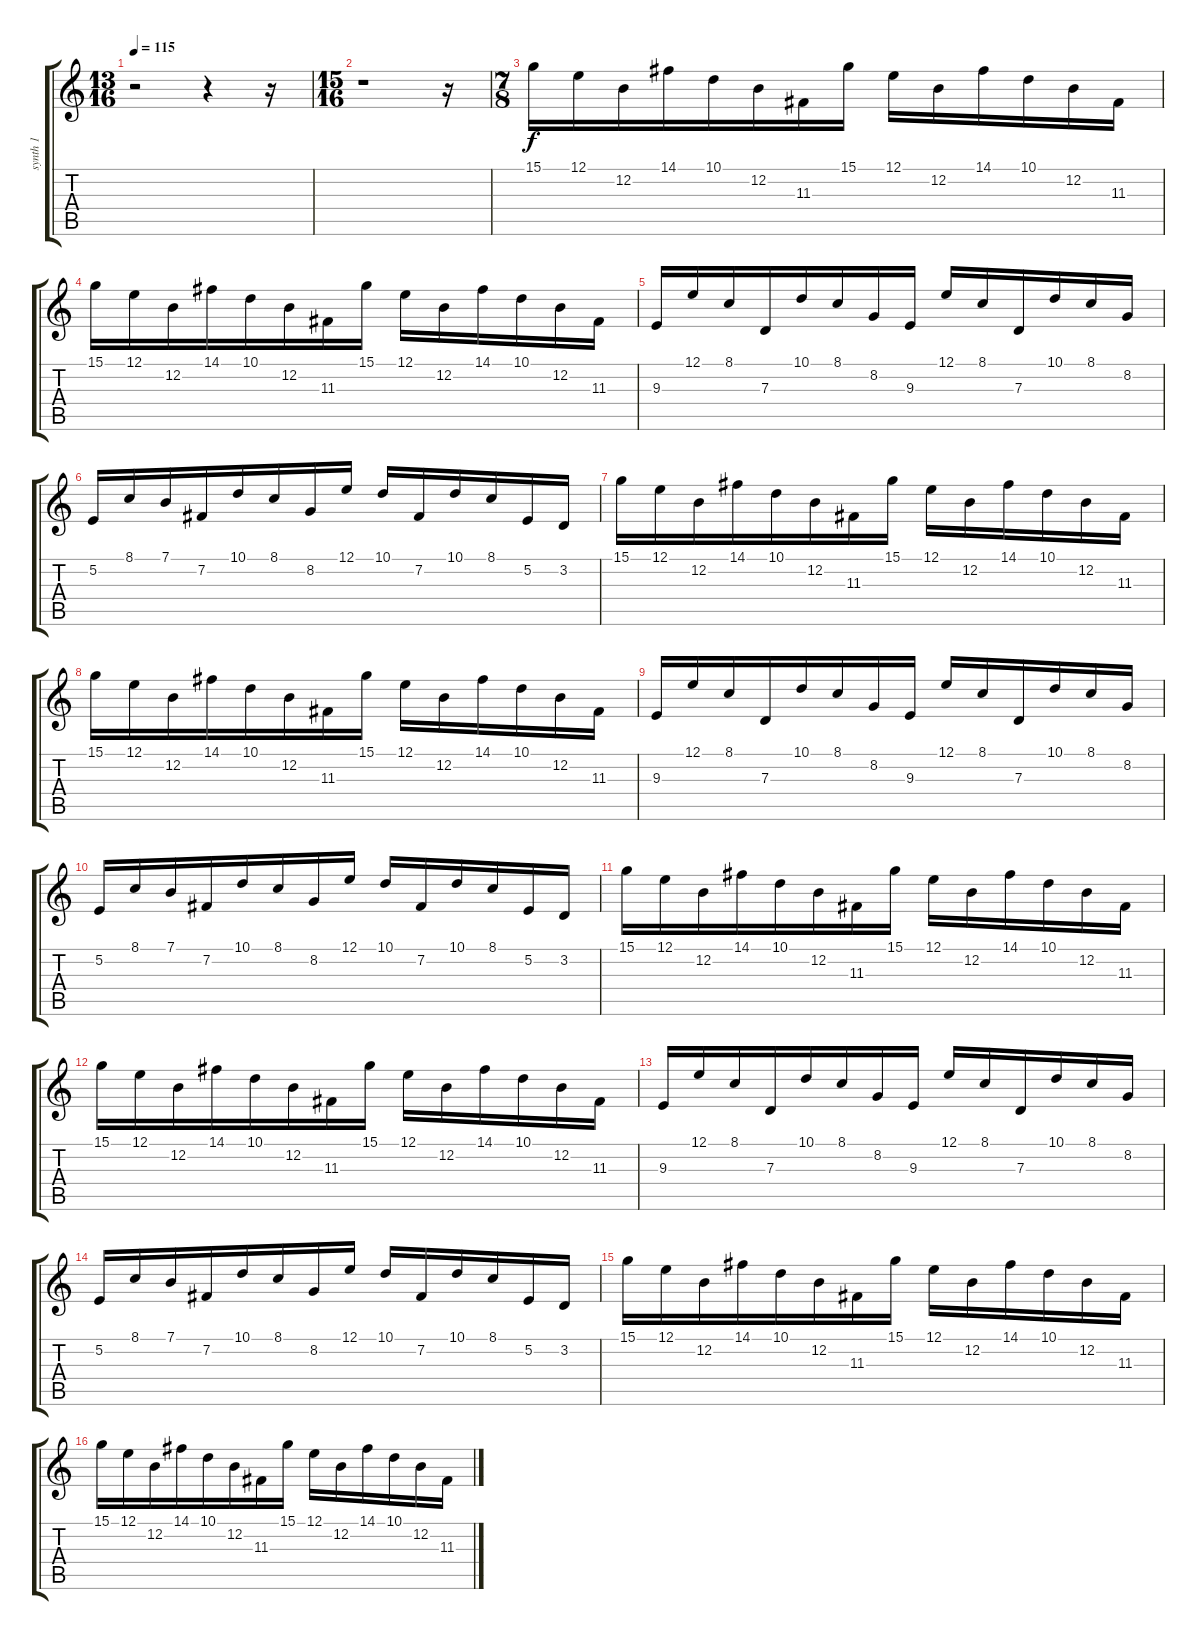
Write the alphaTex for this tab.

\track ("synth 1" "synth 1") {instrument pad2warm}
\staff {score tabs}
\tuning (E4 B3 G3 D3 A2 E2) {hide}
\ts (13 16)
\tempo 115
\clef g2
\ks c
r.2{dy f} r.4 r.16 |
\ts (15 16)
r.1 r.16 |
\ts (7 8)
15.1.16 12.1.16 12.2.16 14.1.16 10.1.16 12.2.16 11.3.16 15.1.16 12.1.16 12.2.16 14.1.16 10.1.16 12.2.16 11.3.16 |
15.1.16 12.1.16 12.2.16 14.1.16 10.1.16 12.2.16 11.3.16 15.1.16 12.1.16 12.2.16 14.1.16 10.1.16 12.2.16 11.3.16 |
9.3.16 12.1.16 8.1.16 7.3.16 10.1.16 8.1.16 8.2.16 9.3.16 12.1.16 8.1.16 7.3.16 10.1.16 8.1.16 8.2.16 |
5.2.16 8.1.16 7.1.16 7.2.16 10.1.16 8.1.16 8.2.16 12.1.16 10.1.16 7.2.16 10.1.16 8.1.16 5.2.16 3.2.16 |
15.1.16 12.1.16 12.2.16 14.1.16 10.1.16 12.2.16 11.3.16 15.1.16 12.1.16 12.2.16 14.1.16 10.1.16 12.2.16 11.3.16 |
15.1.16 12.1.16 12.2.16 14.1.16 10.1.16 12.2.16 11.3.16 15.1.16 12.1.16 12.2.16 14.1.16 10.1.16 12.2.16 11.3.16 |
9.3.16 12.1.16 8.1.16 7.3.16 10.1.16 8.1.16 8.2.16 9.3.16 12.1.16 8.1.16 7.3.16 10.1.16 8.1.16 8.2.16 |
5.2.16 8.1.16 7.1.16 7.2.16 10.1.16 8.1.16 8.2.16 12.1.16 10.1.16 7.2.16 10.1.16 8.1.16 5.2.16 3.2.16 |
15.1.16 12.1.16 12.2.16 14.1.16 10.1.16 12.2.16 11.3.16 15.1.16 12.1.16 12.2.16 14.1.16 10.1.16 12.2.16 11.3.16 |
15.1.16 12.1.16 12.2.16 14.1.16 10.1.16 12.2.16 11.3.16 15.1.16 12.1.16 12.2.16 14.1.16 10.1.16 12.2.16 11.3.16 |
9.3.16 12.1.16 8.1.16 7.3.16 10.1.16 8.1.16 8.2.16 9.3.16 12.1.16 8.1.16 7.3.16 10.1.16 8.1.16 8.2.16 |
5.2.16 8.1.16 7.1.16 7.2.16 10.1.16 8.1.16 8.2.16 12.1.16 10.1.16 7.2.16 10.1.16 8.1.16 5.2.16 3.2.16 |
15.1.16 12.1.16 12.2.16 14.1.16 10.1.16 12.2.16 11.3.16 15.1.16 12.1.16 12.2.16 14.1.16 10.1.16 12.2.16 11.3.16 |
15.1.16 12.1.16 12.2.16 14.1.16 10.1.16 12.2.16 11.3.16 15.1.16 12.1.16 12.2.16 14.1.16 10.1.16 12.2.16 11.3.16
